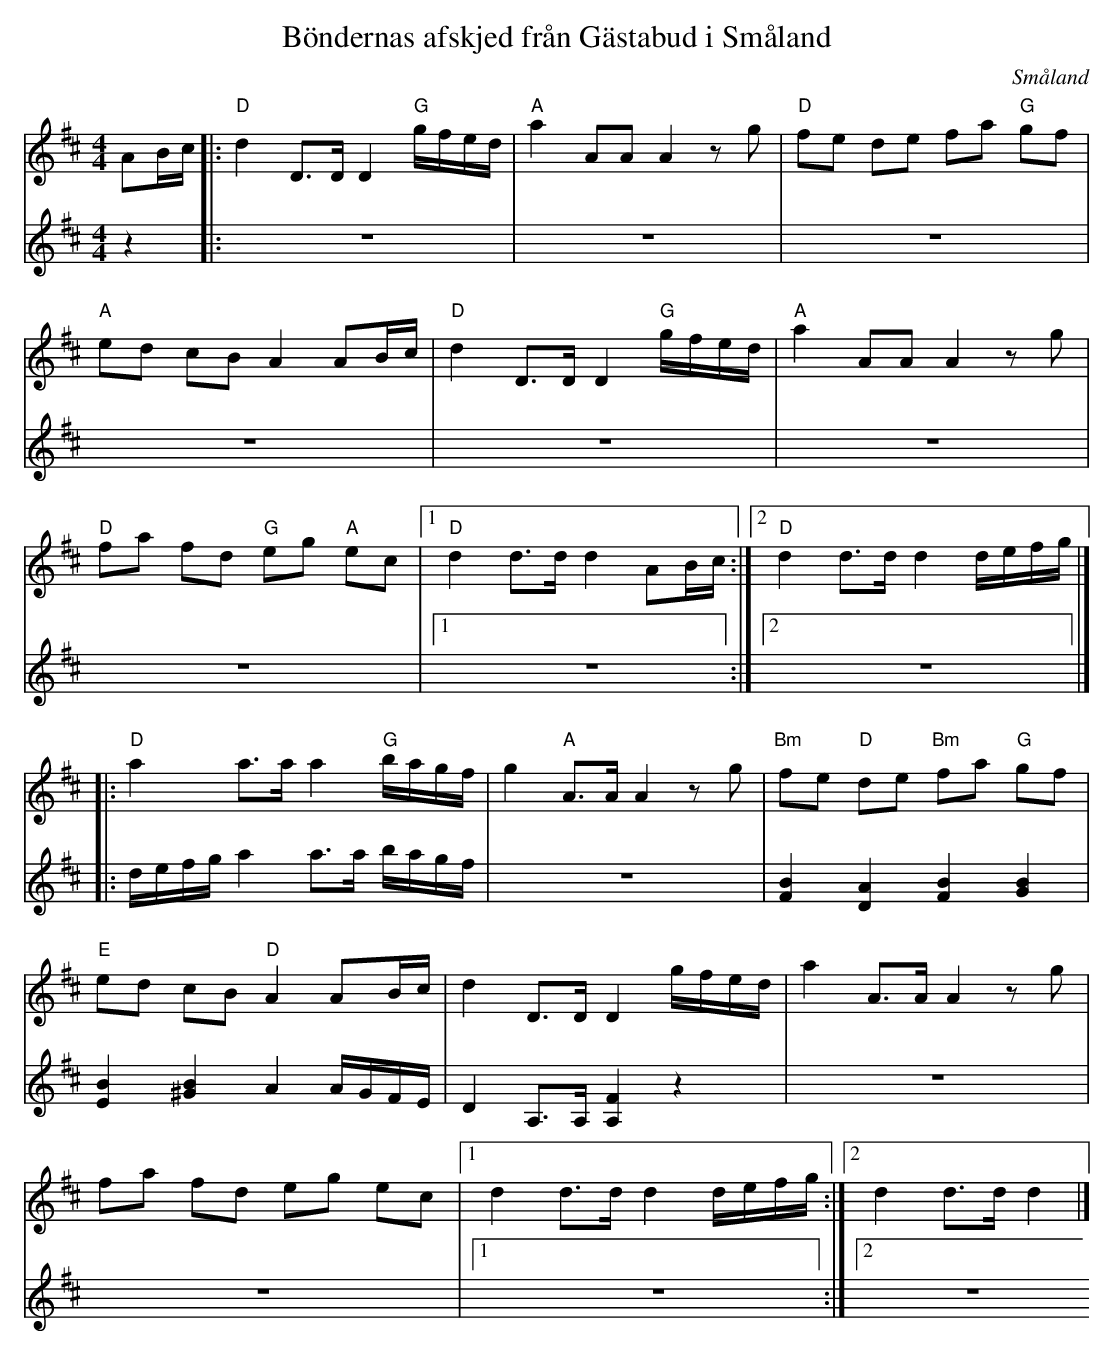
X:1
T:Böndernas afskjed från Gästabud i Småland
O:Småland
M:4/4
L:1/16
K:D
[V:1]A2Bc|:"D" d4 D3D D4 "G" gfed|"A" a4 A2A2 A4 z2g2|"D" f2e2 d2e2 f2a2 "G" g2f2|
[V:2]z4  |:z16                   |z16                |z16                        |
[V:1]"A" e2d2 c2B2 A4 A2Bc|"D" d4 D3D D4 "G" gfed|"A" a4 A2A2 A4 z2g2|
[V:2]z16                  |z16                   |z16                |
[V:1]"D" f2a2 f2d2 "G" e2g2 "A" e2c2|1 "D" d4d3d d4 A2Bc:|2 "D" d4 d3d d4 defg|]
[V:2]z16                            |1 z16              :|2 z16               |]
[V:1]|:"D" a4 a3a a4 "G" bagf|g4 "A" A3A A4 z2g2|"Bm" f2e2 "D" d2e2 "Bm" f2a2 "G" g2f2|
[V:2]|:defg a4 a3a bagf      |z16               |[F4 B4][D4 A4][F4 B4][G4 B4]         |
[V:1]"E" e2d2 c2B2 "D" A4 A2Bc|d4 D3D D4 gfed      |a4 A3A A4 z2g2|
[V:2][E4 B4][^G4 B4] A4 AGFE  |D4 A,3A, [A,4 F4] z4|z16|
[V:1]f2a2 f2d2 e2g2 e2c2|1 d4 d3d d4 defg:|2 d4 d3d d4|]
[V:2]z16                |1 z16           :|2 z16      |]
